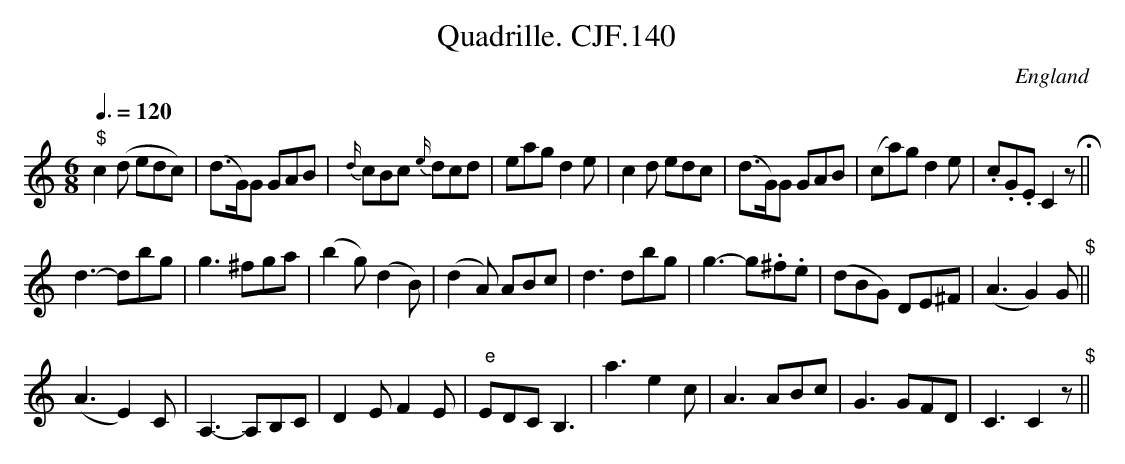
X:1
T:Quadrille. CJF.140
L:1/8
M:6/8
O:England
Q:3/8=120
K:C
"$"c2(d edc)|(d>G)G GAB|{d/}cBc {e/}dcd|eagd2e|\
c2d edc|(d>G)G GAB|(ca)gd2e|.c.G.EC2zH||!
d3-dbg|g3^fga|(b2g)(d2B)|(d2A) ABc|d3dbg|\
g3-g.^f.e|(dBG) DE^F|(A3G2)G"$"||!
(A3E2)C|A,3-A,B,C|D2EF2E|" e"EDCB,3|\
a3e2c|A3ABc|G3GFD|C3C2z"$"||
